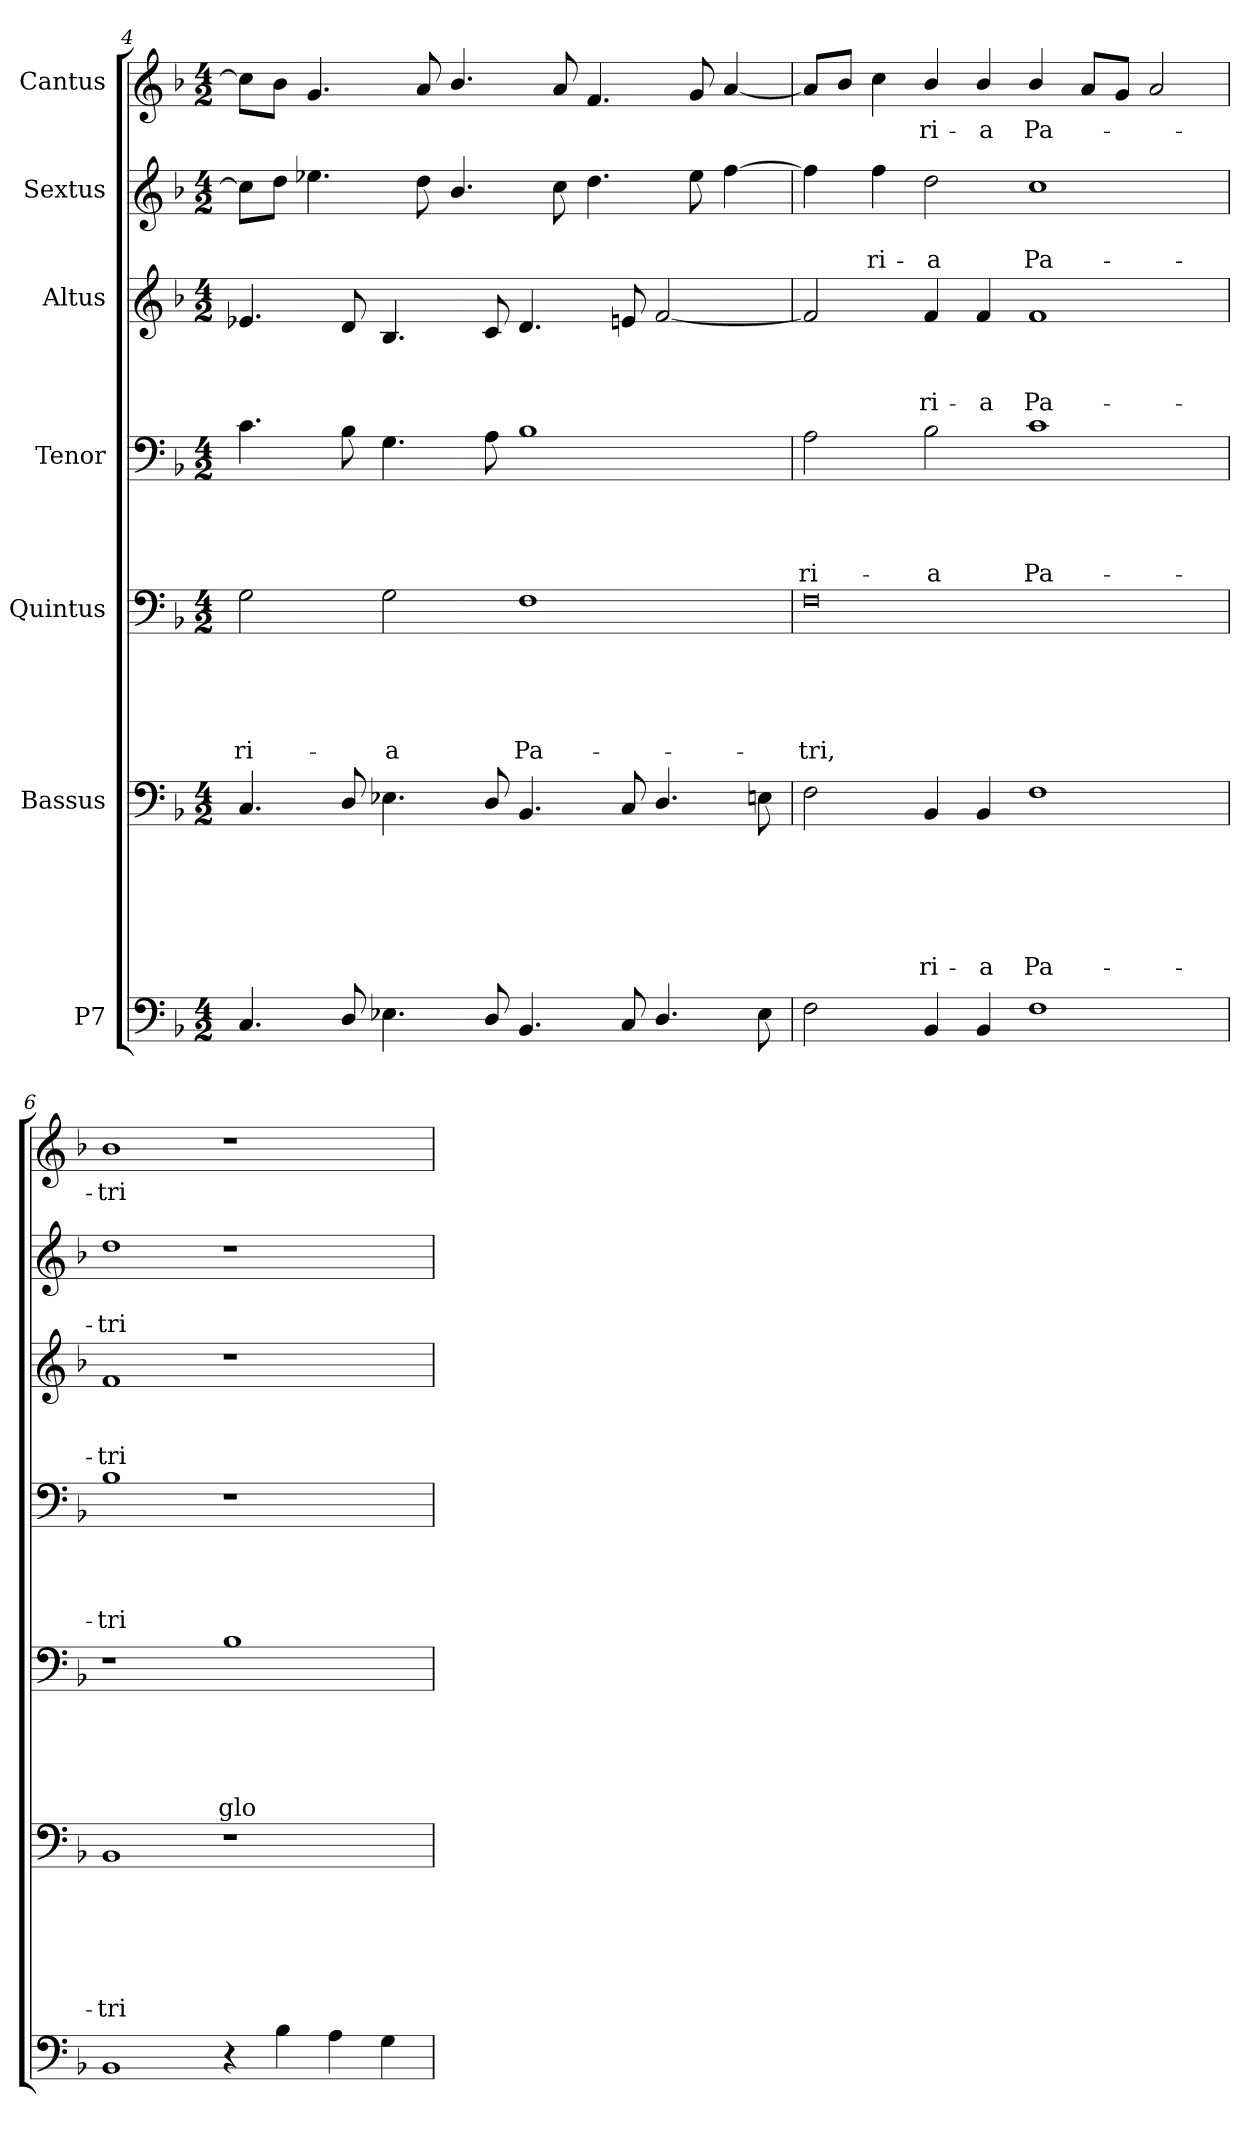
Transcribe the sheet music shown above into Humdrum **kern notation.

**kern	**kern	**text	**text	**text	**text	**text	**text	**kern	**text	**text	**text	**text	**text	**kern	**text	**text	**text	**text	**kern	**text	**text	**text	**kern	**text	**text	**kern	**text
*part7	*part6	*part6	*part6	*part6	*part6	*part6	*part6	*part5	*part5	*part5	*part5	*part5	*part5	*part4	*part4	*part4	*part4	*part4	*part3	*part3	*part3	*part3	*part2	*part2	*part2	*part1	*part1
*staff7	*staff6	*staff6	*staff6	*staff6	*staff6	*staff6	*staff6	*staff5	*staff5	*staff5	*staff5	*staff5	*staff5	*staff4	*staff4	*staff4	*staff4	*staff4	*staff3	*staff3	*staff3	*staff3	*staff2	*staff2	*staff2	*staff1	*staff1
*I"P7	*I"Bassus	*	*	*	*	*	*	*I"Quintus	*	*	*	*	*	*I"Tenor	*	*	*	*	*I"Altus	*	*	*	*I"Sextus	*	*	*I"Cantus	*
!!LO:LB:g=z
*clefF4	*clefF4	*	*	*	*	*	*	*clefF4	*	*	*	*	*	*clefF4	*	*	*	*	*clefG2	*	*	*	*clefG2	*	*	*clefG2	*
*k[b-]	*k[b-]	*	*	*	*	*	*	*k[b-]	*	*	*	*	*	*k[b-]	*	*	*	*	*k[b-]	*	*	*	*k[b-]	*	*	*k[b-]	*
*F:	*F:	*	*	*	*	*	*	*F:	*	*	*	*	*	*F:	*	*	*	*	*F:	*	*	*	*F:	*	*	*F:	*
*M4/2	*M4/2	*	*	*	*	*	*	*M4/2	*	*	*	*	*	*M4/2	*	*	*	*	*M4/2	*	*	*	*M4/2	*	*	*M4/2	*
=4	=4	=4	=4	=4	=4	=4	=4	=4	=4	=4	=4	=4	=4	=4	=4	=4	=4	=4	=4	=4	=4	=4	=4	=4	=4	=4	=4
!	!	!	!	!	!	!	!	!	!	!	!	!	!LO:LY:b	!	!	!	!	!	!	!	!	!	!	!	!	!	!
4.C/	4.C/	.	.	.	.	.	.	2G\	.	.	.	.	-ri-	4.c\	.	.	.	.	4.e-X/	.	.	.	8cc\L]	.	.	8cc\L]	.
.	.	.	.	.	.	.	.	.	.	.	.	.	.	.	.	.	.	.	.	.	.	.	8dd\J	.	.	8b-\J	.
.	.	.	.	.	.	.	.	.	.	.	.	.	.	.	.	.	.	.	.	.	.	.	4.ee-X\	.	.	4.g/	.
8D/	8D/	.	.	.	.	.	.	.	.	.	.	.	.	8B-\	.	.	.	.	8d/	.	.	.	.	.	.	.	.
!	!	!	!	!	!	!	!	!	!	!	!	!	!LO:LY:b	!	!	!	!	!	!	!	!	!	!	!	!	!	!
4.E-X\	4.E-X\	.	.	.	.	.	.	2G\	.	.	.	.	-a	4.G\	.	.	.	.	4.B-/	.	.	.	.	.	.	.	.
.	.	.	.	.	.	.	.	.	.	.	.	.	.	.	.	.	.	.	.	.	.	.	8dd\	.	.	8a/	.
.	.	.	.	.	.	.	.	.	.	.	.	.	.	.	.	.	.	.	.	.	.	.	4.b-/	.	.	4.b-/	.
8D/	8D/	.	.	.	.	.	.	.	.	.	.	.	.	8A\	.	.	.	.	8c/	.	.	.	.	.	.	.	.
!	!	!	!	!	!	!	!	!	!	!	!	!	!LO:LY:b	!	!	!	!	!	!	!	!	!	!	!	!	!	!
4.BB-/	4.BB-/	.	.	.	.	.	.	1F	.	.	.	.	Pa-	1B-	.	.	.	.	4.d/	.	.	.	.	.	.	.	.
.	.	.	.	.	.	.	.	.	.	.	.	.	.	.	.	.	.	.	.	.	.	.	8cc\	.	.	8a/	.
.	.	.	.	.	.	.	.	.	.	.	.	.	.	.	.	.	.	.	.	.	.	.	4.dd\	.	.	4.f/	.
8C/	8C/	.	.	.	.	.	.	.	.	.	.	.	.	.	.	.	.	.	8en/	.	.	.	.	.	.	.	.
4.D/	4.D/	.	.	.	.	.	.	.	.	.	.	.	.	.	.	.	.	.	[<2f/	.	.	.	.	.	.	.	.
.	.	.	.	.	.	.	.	.	.	.	.	.	.	.	.	.	.	.	.	.	.	.	8ee-\	.	.	8g/	.
.	.	.	.	.	.	.	.	.	.	.	.	.	.	.	.	.	.	.	.	.	.	.	[>4ff\	.	.	[<4a/	.
8E-\	8En\	.	.	.	.	.	.	.	.	.	.	.	.	.	.	.	.	.	.	.	.	.	.	.	.	.	.
=5	=5	=5	=5	=5	=5	=5	=5	=5	=5	=5	=5	=5	=5	=5	=5	=5	=5	=5	=5	=5	=5	=5	=5	=5	=5	=5	=5
!	!	!	!	!	!	!	!	!	!	!	!	!	!LO:LY:b	!	!	!	!	!LO:LY:b	!	!	!	!	!	!	!	!	!
2F\	2F\	.	.	.	.	.	.	0F	.	.	.	.	-tri,	2A\	.	.	.	-ri-	2f/]	.	.	.	4ff\]	.	.	8a/L]	.
.	.	.	.	.	.	.	.	.	.	.	.	.	.	.	.	.	.	.	.	.	.	.	.	.	.	8b-/J	.
!	!	!	!	!	!	!	!	!	!	!	!	!	!	!	!	!	!	!	!	!	!	!	!	!	!LO:LY:b	!	!
.	.	.	.	.	.	.	.	.	.	.	.	.	.	.	.	.	.	.	.	.	.	.	4ff\	.	-ri-	4cc\	.
!	!	!	!	!	!	!	!LO:LY:b	!	!	!	!	!	!	!	!	!	!	!LO:LY:b	!	!	!	!LO:LY:b	!	!	!LO:LY:b	!	!LO:LY:b
4BB-/	4BB-/	.	.	.	.	.	-ri-	.	.	.	.	.	.	2B-\	.	.	.	-a	4f/	.	.	-ri-	2dd\	.	-a	4b-/	-ri-
!	!	!	!	!	!	!	!LO:LY:b	!	!	!	!	!	!	!	!	!	!	!	!	!	!	!LO:LY:b	!	!	!	!	!LO:LY:b
4BB-/	4BB-/	.	.	.	.	.	-a	.	.	.	.	.	.	.	.	.	.	.	4f/	.	.	-a	.	.	.	4b-/	-a
!	!	!	!	!	!	!	!LO:LY:b	!	!	!	!	!	!	!	!	!	!	!LO:LY:b	!	!	!	!LO:LY:b	!	!	!LO:LY:b	!	!LO:LY:b
1F	1F	.	.	.	.	.	Pa-	.	.	.	.	.	.	1c	.	.	.	Pa-	1f	.	.	Pa-	1cc	.	Pa-	4b-/	Pa-
.	.	.	.	.	.	.	.	.	.	.	.	.	.	.	.	.	.	.	.	.	.	.	.	.	.	8a/L	.
.	.	.	.	.	.	.	.	.	.	.	.	.	.	.	.	.	.	.	.	.	.	.	.	.	.	8g/J	.
.	.	.	.	.	.	.	.	.	.	.	.	.	.	.	.	.	.	.	.	.	.	.	.	.	.	2a/	.
=6	=6	=6	=6	=6	=6	=6	=6	=6	=6	=6	=6	=6	=6	=6	=6	=6	=6	=6	=6	=6	=6	=6	=6	=6	=6	=6	=6
!	!	!	!	!	!	!	!LO:LY:b	!	!	!	!	!	!	!	!	!	!	!LO:LY:b	!	!	!	!LO:LY:b	!	!	!LO:LY:b	!	!LO:LY:b
1BB-	1BB-	.	.	.	.	.	-tri	1r	.	.	.	.	.	1B-	.	.	.	-tri	1f	.	.	-tri	1dd	.	-tri	1b-	-tri
!	!	!	!	!	!	!	!	!	!	!	!	!	!LO:LY:b	!	!	!	!	!	!	!	!	!	!	!	!	!	!
4r	1r	.	.	.	.	.	.	1B-	.	.	.	.	glo-	1r	.	.	.	.	1r	.	.	.	1r	.	.	1r	.
4B-\	.	.	.	.	.	.	.	.	.	.	.	.	.	.	.	.	.	.	.	.	.	.	.	.	.	.	.
4A\	.	.	.	.	.	.	.	.	.	.	.	.	.	.	.	.	.	.	.	.	.	.	.	.	.	.	.
4G\	.	.	.	.	.	.	.	.	.	.	.	.	.	.	.	.	.	.	.	.	.	.	.	.	.	.	.
=	=	=	=	=	=	=	=	=	=	=	=	=	=	=	=	=	=	=	=	=	=	=	=	=	=	=	=
*-	*-	*-	*-	*-	*-	*-	*-	*-	*-	*-	*-	*-	*-	*-	*-	*-	*-	*-	*-	*-	*-	*-	*-	*-	*-	*-	*-
